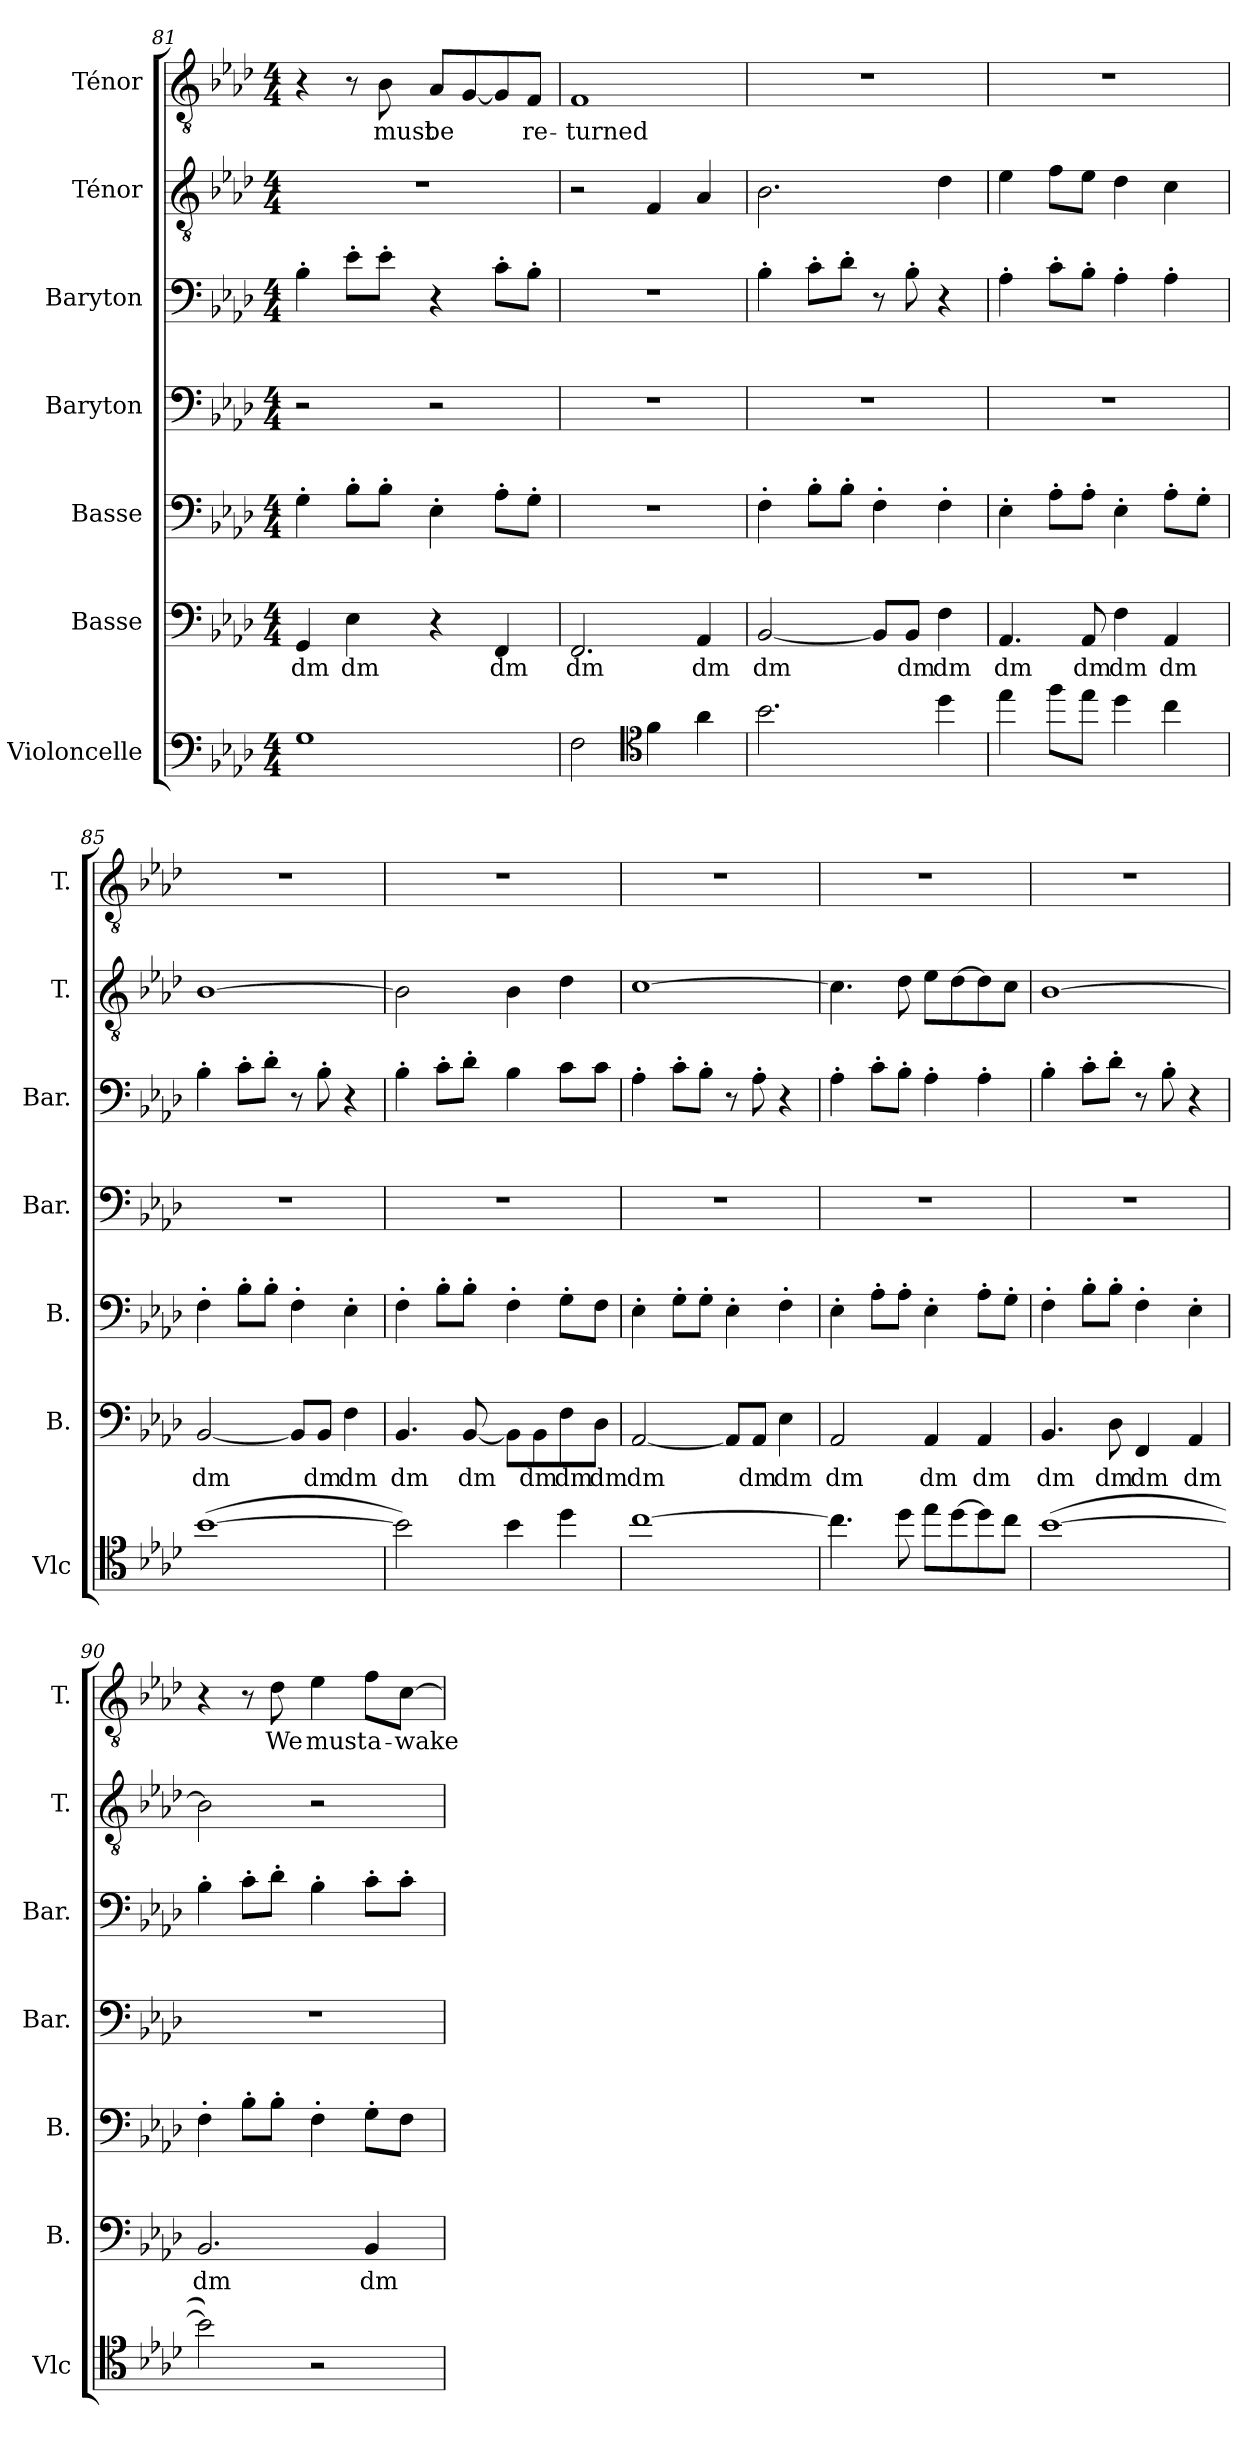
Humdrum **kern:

**kern	**kern	**text	**kern	**kern	**kern	**kern	**kern	**text
*part7	*part6	*part6	*part5	*part4	*part3	*part2	*part1	*part1
*staff7	*staff6	*staff6	*staff5	*staff4	*staff3	*staff2	*staff1	*staff1
*I"Violoncelle	*I"Basse	*	*I"Basse	*I"Baryton	*I"Baryton	*I"Ténor	*I"Ténor	*
*I'Vlc	*I'B.	*	*I'B.	*I'Bar.	*I'Bar.	*I'T.	*I'T.	*
*clefF4	*clefF4	*	*clefF4	*clefF4	*clefF4	*clefGv2	*clefGv2	*
*k[b-e-a-d-]	*k[b-e-a-d-]	*	*k[b-e-a-d-]	*k[b-e-a-d-]	*k[b-e-a-d-]	*k[b-e-a-d-]	*k[b-e-a-d-]	*
*M4/4	*M4/4	*	*M4/4	*M4/4	*M4/4	*M4/4	*M4/4	*
=81	=81	=81	=81	=81	=81	=81	=81	=81
!	!	!LO:LY:b	!	!	!	!	!	!
1G	4GG/	dm	4G'\	2r	4B-'\	1r	4r	.
!	!	!LO:LY:b	!	!	!	!	!	!
.	4E-\	dm	8B-'\L	.	8e-'\L	.	8r	.
!	!	!	!	!	!	!	!	!LO:LY:b
.	.	.	8B-'\J	.	8e-'\J	.	8B-\	must
!	!	!	!	!	!	!	!	!LO:LY:b
.	4r	.	4E-'\	2r	4r	.	8A-/L	be
.	.	.	.	.	.	.	[8G/	.
!	!	!LO:LY:b	!	!	!	!	!	!
.	4FF/	dm	8A-'\L	.	8c'\L	.	8G/]	.
!	!	!	!	!	!	!	!	!LO:LY:b
.	.	.	8G'\J	.	8B-'\J	.	8F/J	re-
!!LO:LB:g=z
=82	=82	=82	=82	=82	=82	=82	=82	=82
!	!	!LO:LY:b	!	!	!	!	!	!LO:LY:b
2F\	2.FF/	dm	1r	1r	1r	2r	1F	-turned
*clefC4	*	*	*	*	*	*	*	*
4f\	.	.	.	.	.	4F/	.	.
!	!	!LO:LY:b	!	!	!	!	!	!
4a-\	4AA-/	dm	.	.	.	4A-/	.	.
=83	=83	=83	=83	=83	=83	=83	=83	=83
!	!	!LO:LY:b	!	!	!	!	!	!
2.b-\	[2BB-/	dm	4F'\	1r	4B-'\	2.B-\	1r	.
.	.	.	8B-'\L	.	8c'\L	.	.	.
.	.	.	8B-'\J	.	8d-'\J	.	.	.
.	8BB-/L]	.	4F'\	.	8r	.	.	.
!	!	!LO:LY:b	!	!	!	!	!	!
.	8BB-/J	dm	.	.	8B-'\	.	.	.
!	!	!LO:LY:b	!	!	!	!	!	!
4dd-\	4F\	dm	4F'\	.	4r	4d-\	.	.
=84	=84	=84	=84	=84	=84	=84	=84	=84
!	!	!LO:LY:b	!	!	!	!	!	!
4ee-\	4.AA-/	dm	4E-'\	1r	4A-'\	4e-\	1r	.
8ff\L	.	.	8A-'\L	.	8c'\L	8f\L	.	.
!	!	!LO:LY:b	!	!	!	!	!	!
8ee-\J	8AA-/	dm	8A-'\J	.	8B-'\J	8e-\J	.	.
!	!	!LO:LY:b	!	!	!	!	!	!
4dd-\	4F\	dm	4E-'\	.	4A-'\	4d-\	.	.
!	!	!LO:LY:b	!	!	!	!	!	!
4cc\	4AA-/	dm	8A-'\L	.	4A-'\	4c\	.	.
.	.	.	8G'\J	.	.	.	.	.
=85	=85	=85	=85	=85	=85	=85	=85	=85
!	!	!LO:LY:b	!	!	!	!	!	!
(<[1b-	[2BB-/	dm	4F'\	1r	4B-'\	[1B-	1r	.
.	.	.	8B-'\L	.	8c'\L	.	.	.
.	.	.	8B-'\J	.	8d-'\J	.	.	.
.	8BB-/L]	.	4F'\	.	8r	.	.	.
!	!	!LO:LY:b	!	!	!	!	!	!
.	8BB-/J	dm	.	.	8B-'\	.	.	.
!	!	!LO:LY:b	!	!	!	!	!	!
.	4F\	dm	4E-'\	.	4r	.	.	.
=86	=86	=86	=86	=86	=86	=86	=86	=86
!	!	!LO:LY:b	!	!	!	!	!	!
2b-\])	4.BB-/	dm	4F'\	1r	4B-'\	2B-\]	1r	.
.	.	.	8B-'\L	.	8c'\L	.	.	.
!	!	!LO:LY:b	!	!	!	!	!	!
.	[8BB-/	dm	8B-'\J	.	8d-'\J	.	.	.
4b-\	8BB-\L]	.	4F'\	.	4B-\	4B-\	.	.
!	!	!LO:LY:b	!	!	!	!	!	!
.	8BB-\	dm	.	.	.	.	.	.
!	!	!LO:LY:b	!	!	!	!	!	!
4dd-\	8F\	dm	8G'\L	.	8c\L	4d-\	.	.
!	!	!LO:LY:b	!	!	!	!	!	!
.	8D-\J	dm	8F\J	.	8c\J	.	.	.
!!LO:PB:g=z
=87	=87	=87	=87	=87	=87	=87	=87	=87
!	!	!LO:LY:b	!	!	!	!	!	!
[1cc	[2AA-/	dm	4E-'\	1r	4A-'\	[1c	1r	.
.	.	.	8G'\L	.	8c'\L	.	.	.
.	.	.	8G'\J	.	8B-'\J	.	.	.
.	8AA-/L]	.	4E-'\	.	8r	.	.	.
!	!	!LO:LY:b	!	!	!	!	!	!
.	8AA-/J	dm	.	.	8A-'\	.	.	.
!	!	!LO:LY:b	!	!	!	!	!	!
.	4E-\	dm	4F'\	.	4r	.	.	.
=88	=88	=88	=88	=88	=88	=88	=88	=88
!	!	!LO:LY:b	!	!	!	!	!	!
4.cc\]	2AA-/	dm	4E-'\	1r	4A-'\	4.c\]	1r	.
.	.	.	8A-'\L	.	8c'\L	.	.	.
8dd-\	.	.	8A-'\J	.	8B-'\J	8d-\	.	.
!	!	!LO:LY:b	!	!	!	!	!	!
8ee-\L	4AA-/	dm	4E-'\	.	4A-'\	8e-\L	.	.
[8dd-\	.	.	.	.	.	[8d-\	.	.
!	!	!LO:LY:b	!	!	!	!	!	!
8dd-\]	4AA-/	dm	8A-'\L	.	4A-'\	8d-\]	.	.
8cc\J	.	.	8G'\J	.	.	8c\J	.	.
=89	=89	=89	=89	=89	=89	=89	=89	=89
!	!	!LO:LY:b	!	!	!	!	!	!
(<[1b-	4.BB-/	dm	4F'\	1r	4B-'\	[1B-	1r	.
.	.	.	8B-'\L	.	8c'\L	.	.	.
!	!	!LO:LY:b	!	!	!	!	!	!
.	8D-\	dm	8B-'\J	.	8d-'\J	.	.	.
!	!	!LO:LY:b	!	!	!	!	!	!
.	4FF/	dm	4F'\	.	8r	.	.	.
.	.	.	.	.	8B-'\	.	.	.
!	!	!LO:LY:b	!	!	!	!	!	!
.	4AA-/	dm	4E-'\	.	4r	.	.	.
=90	=90	=90	=90	=90	=90	=90	=90	=90
!	!	!LO:LY:b	!	!	!	!	!	!
2b-\])	2.BB-/	dm	4F'\	1r	4B-'\	2B-\]	4r	.
.	.	.	8B-'\L	.	8c'\L	.	8r	.
!	!	!	!	!	!	!	!	!LO:LY:b
.	.	.	8B-'\J	.	8d-'\J	.	8d-\	We
!	!	!	!	!	!	!	!	!LO:LY:b
2r	.	.	4F'\	.	4B-'\	2r	4e-\	must
!	!	!LO:LY:b	!	!	!	!	!	!LO:LY:b
.	4BB-/	dm	8G'\L	.	8c'\L	.	8f\L	a-
!	!	!	!	!	!	!	!	!LO:LY:b
.	.	.	8F\J	.	8c'\J	.	[8c\J	-wake
=	=	=	=	=	=	=	=	=
*-	*-	*-	*-	*-	*-	*-	*-	*-
